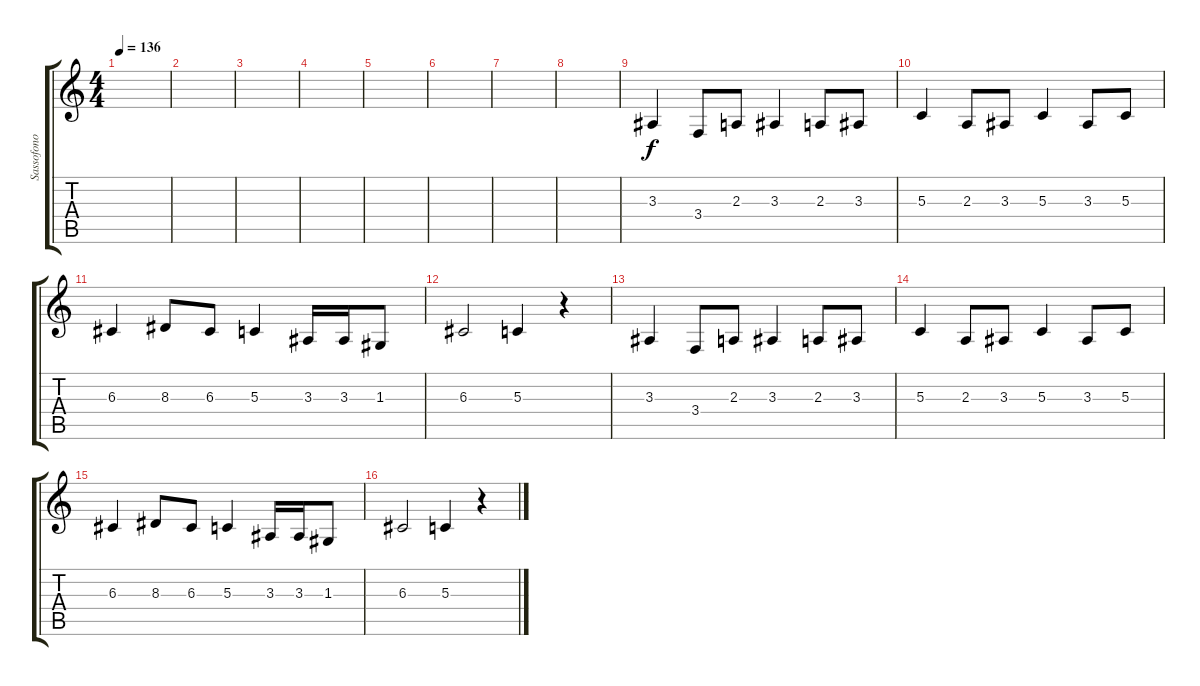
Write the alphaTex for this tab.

\track ("Sassofono" "Sassofono") {instrument tenorsax}
\staff {score tabs}
\tuning (E4 B3 G3 D3 A2 E2) {hide}
\ts (4 4)
\tempo 136
\clef g2
\ks c
|
|
|
|
|
|
|
|
3.3.4 3.4.8 2.3.8 3.3.4 2.3.8 3.3.8 |
5.3.4 2.3.8 3.3.8 5.3.4 3.3.8 5.3.8 |
6.3.4 8.3.8 6.3.8 5.3.4 3.3.16 3.3.16 1.3.8 |
6.3.2 5.3.4 r.4 |
3.3.4 3.4.8 2.3.8 3.3.4 2.3.8 3.3.8 |
5.3.4 2.3.8 3.3.8 5.3.4 3.3.8 5.3.8 |
6.3.4 8.3.8 6.3.8 5.3.4 3.3.16 3.3.16 1.3.8 |
6.3.2 5.3.4 r.4
